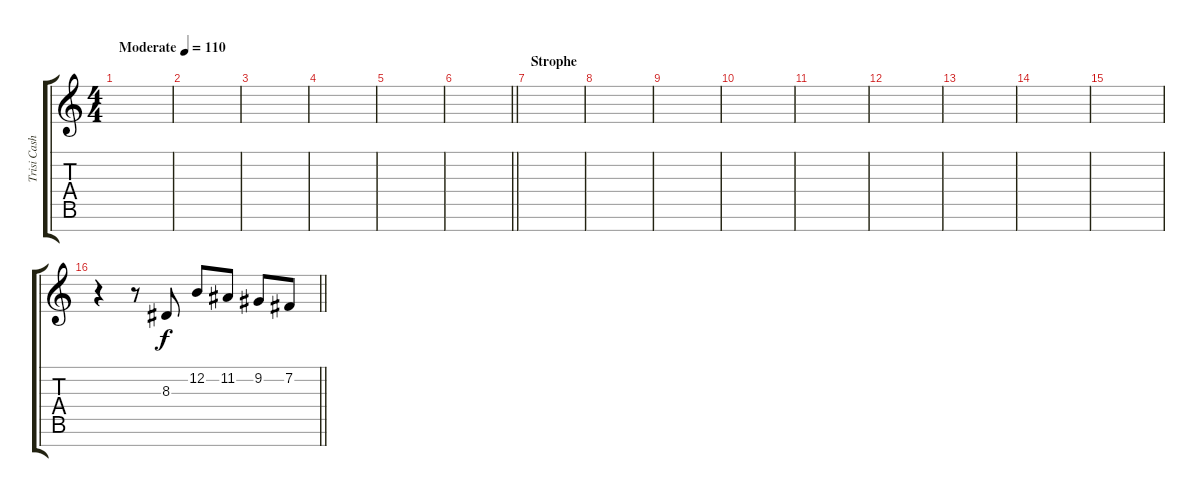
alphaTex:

\track ("Trisi Cash" "Trisi Cash") {instrument altosax}
\staff {score tabs}
\tuning (E4 B3 G3 D3 A2 E2 B1) {hide}
\ts (4 4)
\tempo (110 "Moderate")
\clef g2
\ks c
|
|
|
|
|
\barLineRight lightlight
|
\section ("" "Strophe")
|
|
|
|
|
|
|
|
|
\barLineRight lightlight
r.4 r.8 8.3.8 12.2.8 11.2.8 9.2.8 7.2.8
